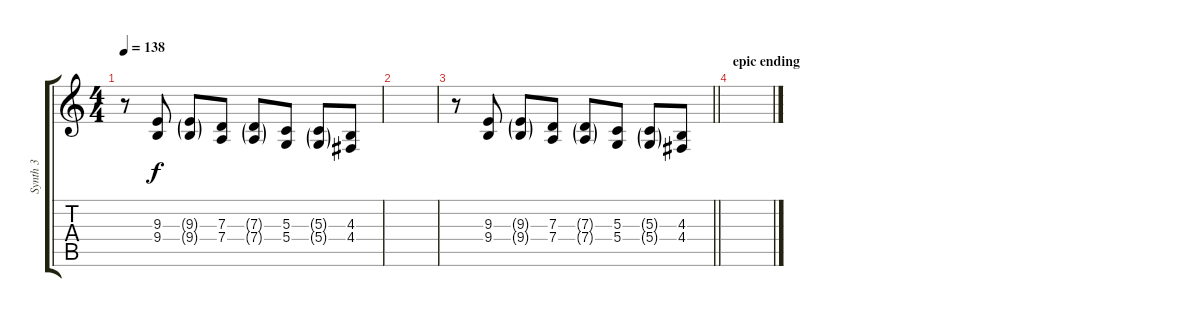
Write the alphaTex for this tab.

\track ("Synth 3" "Synth 3") {instrument choiraahs}
\staff {score tabs}
\tuning (E4 B3 G3 D3 A2 E2) {hide}
\ts (4 4)
\tempo 138
\clef g2
\ks c
r.8{dy f} (9.3 9.4).8 (9.3{g} 9.4{g}).8 (7.3 7.4).8 (7.3{g} 7.4{g}).8 (5.3 5.4).8 (5.3{g} 5.4{g}).8 (4.3 4.4).8 |
|
\barLineRight lightlight
r.8 (9.3 9.4).8 (9.3{g} 9.4{g}).8 (7.3 7.4).8 (7.3{g} 7.4{g}).8 (5.3 5.4).8 (5.3{g} 5.4{g}).8 (4.3 4.4).8 |
\section ("" "epic ending")
